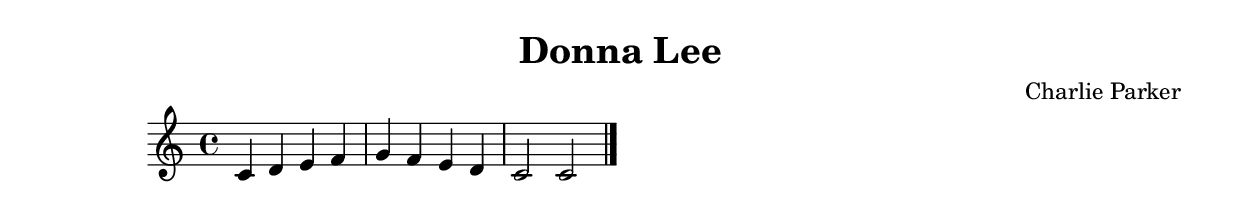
\version "2.24.4"

\header {
  title = "Donna Lee"
  composer = "Charlie Parker"
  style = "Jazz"
}

\score {
  \new Staff {
    \clef treble
    \time 4/4
    \key c \major
    
    % Simple chord progression placeholder
    c'4 d' e' f' |
    g' f' e' d' |
    c'2 c'2 |
    \bar "|."
  }
  \layout {}
  \midi {
    \tempo 4 = 120
  }
}